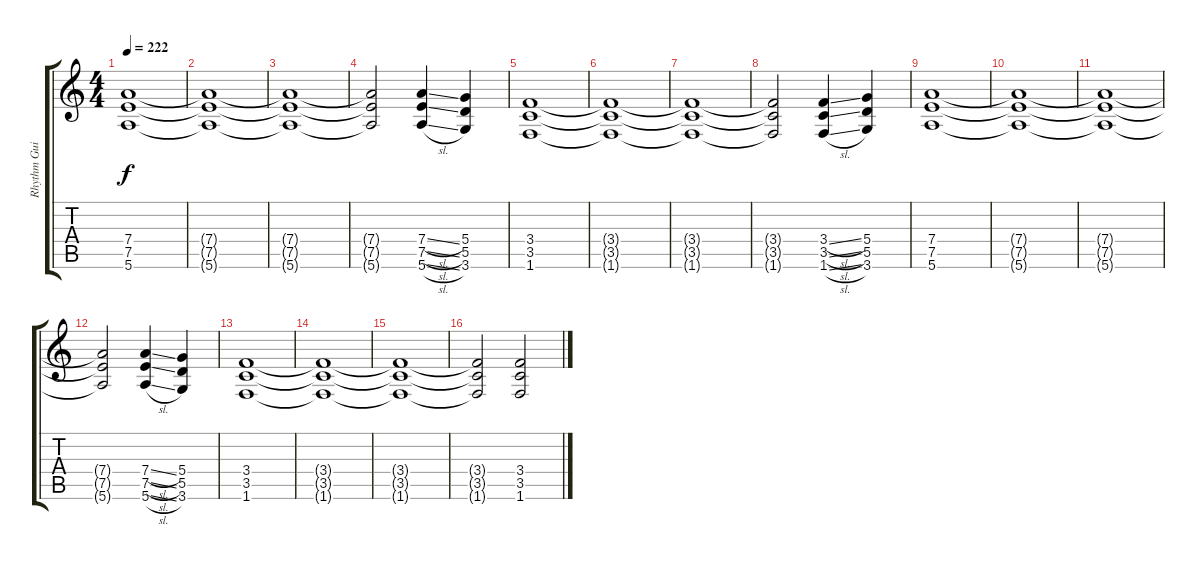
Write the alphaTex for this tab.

\track ("Rhythm Guitar" "Rhythm Gui") {instrument distortionguitar}
\staff {score tabs}
\tuning (E4 B3 G3 D3 A2 E2) {hide}
\ts (4 4)
\tempo 222
\clef g2
\ks c
(7.4 7.5 5.6).1{dy f} |
(7.4{t} 7.5{t} 5.6{t}).1 |
(7.4{t} 7.5{t} 5.6{t}).1 |
(7.4{t} 7.5{t} 5.6{t}).2 (7.4{sl} 7.5{sl} 5.6{sl}).4 (5.4 5.5 3.6).4 |
(3.4 3.5 1.6).1 |
(3.4{t} 3.5{t} 1.6{t}).1 |
(3.4{t} 3.5{t} 1.6{t}).1 |
(3.4{t} 3.5{t} 1.6{t}).2 (3.4{sl} 3.5{sl} 1.6{sl}).4 (5.4 5.5 3.6).4 |
(7.4 7.5 5.6).1 |
(7.4{t} 7.5{t} 5.6{t}).1 |
(7.4{t} 7.5{t} 5.6{t}).1 |
(7.4{t} 7.5{t} 5.6{t}).2 (7.4{sl} 7.5{sl} 5.6{sl}).4 (5.4 5.5 3.6).4 |
(3.4 3.5 1.6).1 |
(3.4{t} 3.5{t} 1.6{t}).1 |
(3.4{t} 3.5{t} 1.6{t}).1 |
(3.4{t} 3.5{t} 1.6{t}).2 (3.4 3.5 1.6).2
